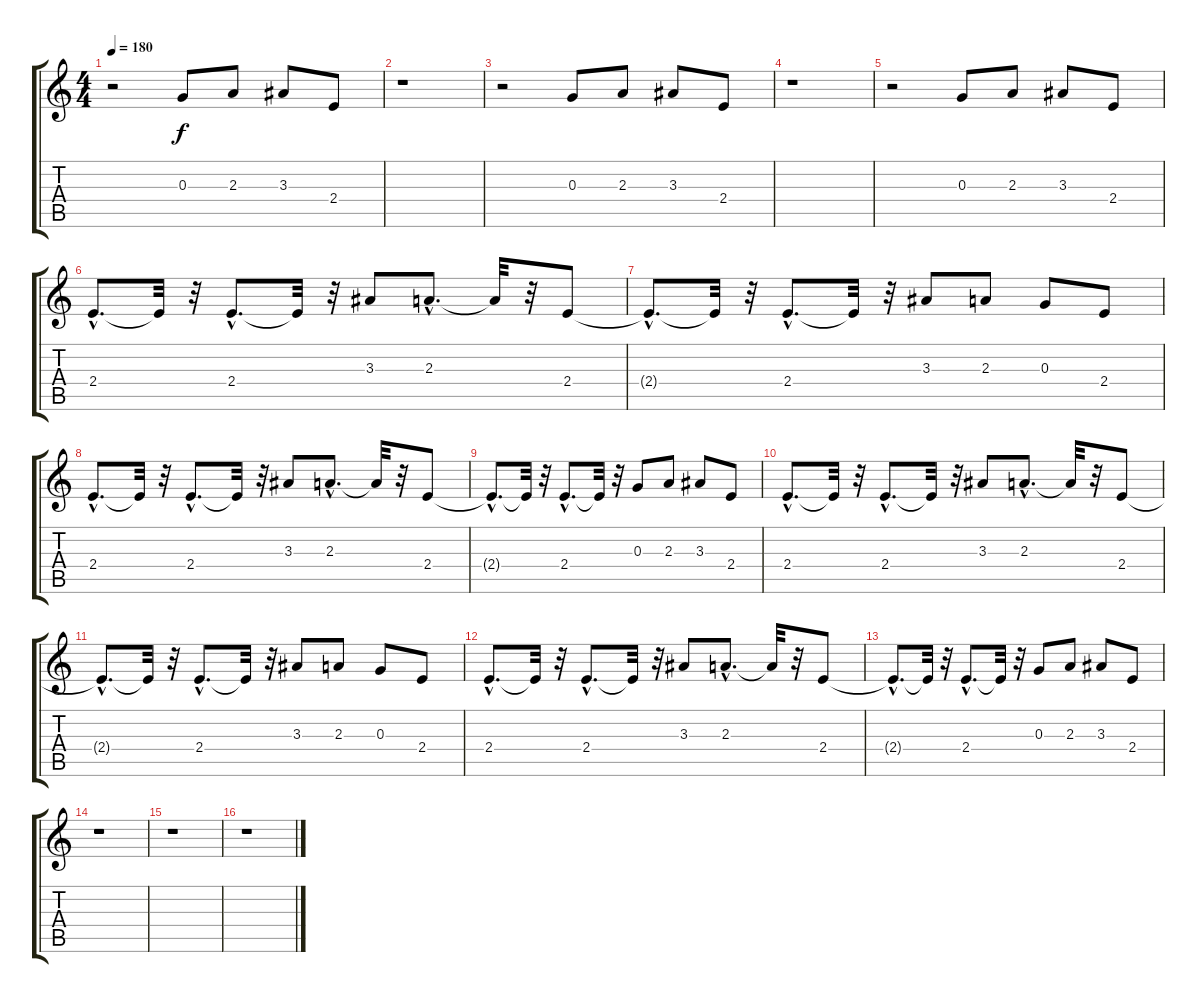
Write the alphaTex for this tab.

\track "" {instrument distortionguitar}
\staff {score tabs}
\tuning (E4 B3 G3 D3 A2 E2) {hide}
\ts (4 4)
\tempo 180
\clef g2
\ks c
r.2{dy f} 0.3.8 2.3.8 3.3.8 2.4.8 |
r.1 |
r.2 0.3.8 2.3.8 3.3.8 2.4.8 |
r.1 |
r.2 0.3.8 2.3.8 3.3.8 2.4.8 |
2.4{hac}.8{d} 2.4{t}.32 r.32 2.4{hac}.8{d} 2.4{t}.32 r.32 3.3.8 2.3{hac}.8{d} 2.3{t}.32 r.32 2.4.8 |
2.4{hac t}.8{d} 2.4{t}.32 r.32 2.4{hac}.8{d} 2.4{t}.32 r.32 3.3.8 2.3.8 0.3.8 2.4.8 |
2.4{hac}.8{d} 2.4{t}.32 r.32 2.4{hac}.8{d} 2.4{t}.32 r.32 3.3.8 2.3{hac}.8{d} 2.3{t}.32 r.32 2.4.8 |
2.4{hac t}.8{d} 2.4{t}.32 r.32 2.4{hac}.8{d} 2.4{t}.32 r.32 0.3.8 2.3.8 3.3.8 2.4.8 |
2.4{hac}.8{d} 2.4{t}.32 r.32 2.4{hac}.8{d} 2.4{t}.32 r.32 3.3.8 2.3{hac}.8{d} 2.3{t}.32 r.32 2.4.8 |
2.4{hac t}.8{d} 2.4{t}.32 r.32 2.4{hac}.8{d} 2.4{t}.32 r.32 3.3.8 2.3.8 0.3.8 2.4.8 |
2.4{hac}.8{d} 2.4{t}.32 r.32 2.4{hac}.8{d} 2.4{t}.32 r.32 3.3.8 2.3{hac}.8{d} 2.3{t}.32 r.32 2.4.8 |
2.4{hac t}.8{d} 2.4{t}.32 r.32 2.4{hac}.8{d} 2.4{t}.32 r.32 0.3.8 2.3.8 3.3.8 2.4.8 |
r.1 |
r.1 |
r.1
